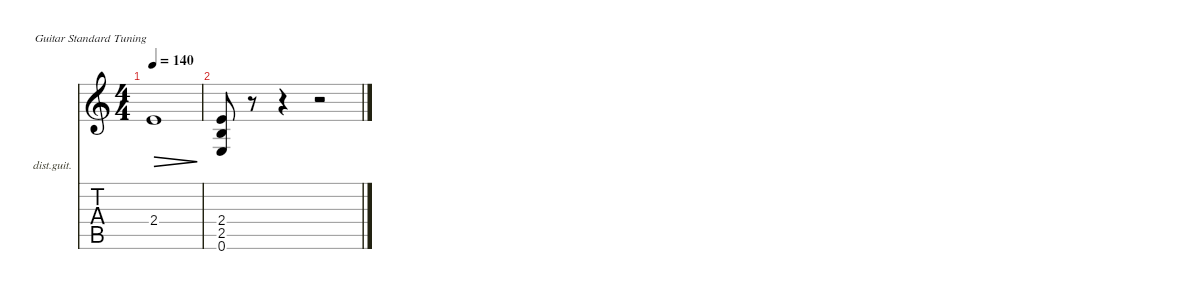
\defaultSystemsLayout 4
\hideDynamics
\bracketExtendMode nobrackets
\firstSystemTrackNameOrientation horizontal
\otherSystemsTrackNameOrientation horizontal
\track ("Lead Guitar" "dist.guit.") {instrument distortionguitar}
\staff {score tabs}
\tuning (E4 B3 G3 D3 A2 E2)
\ts (4 4)
\tempo 140
\clef g2
\ks c
2.4{t}.1{dec dy mf} |
(0.6 2.5 2.4).8 r.8 r.4 r.2
